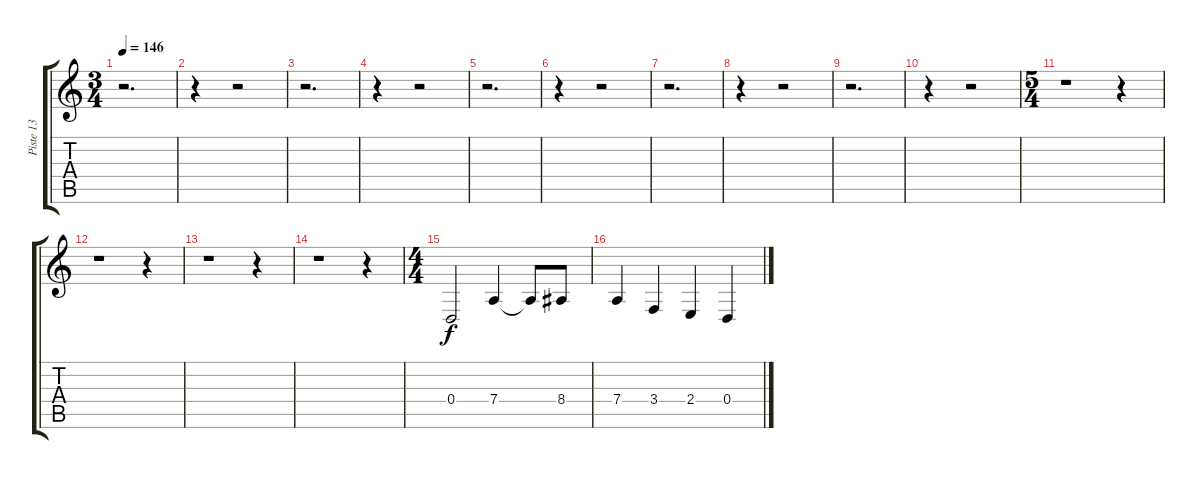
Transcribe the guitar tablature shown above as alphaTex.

\track ("Piste 13" "Piste 13") {instrument trumpet}
\staff {score tabs}
\tuning (E4 B3 G3 D3 A2 D2) {hide}
\ts (3 4)
\tempo 146
\clef g2
\ks c
r.2{d dy fff} |
r.4 r.2 |
r.2{d} |
r.4 r.2 |
r.2{d} |
r.4 r.2 |
r.2{d} |
r.4 r.2 |
r.2{d} |
r.4 r.2 |
\ts (5 4)
r.1 r.4 |
r.1 r.4 |
r.1 r.4 |
r.1 r.4 |
\ts (4 4)
0.4.2{dy f} 7.4.4 7.4{t}.8 8.4.8 |
7.4.4 3.4.4 2.4.4 0.4.4
